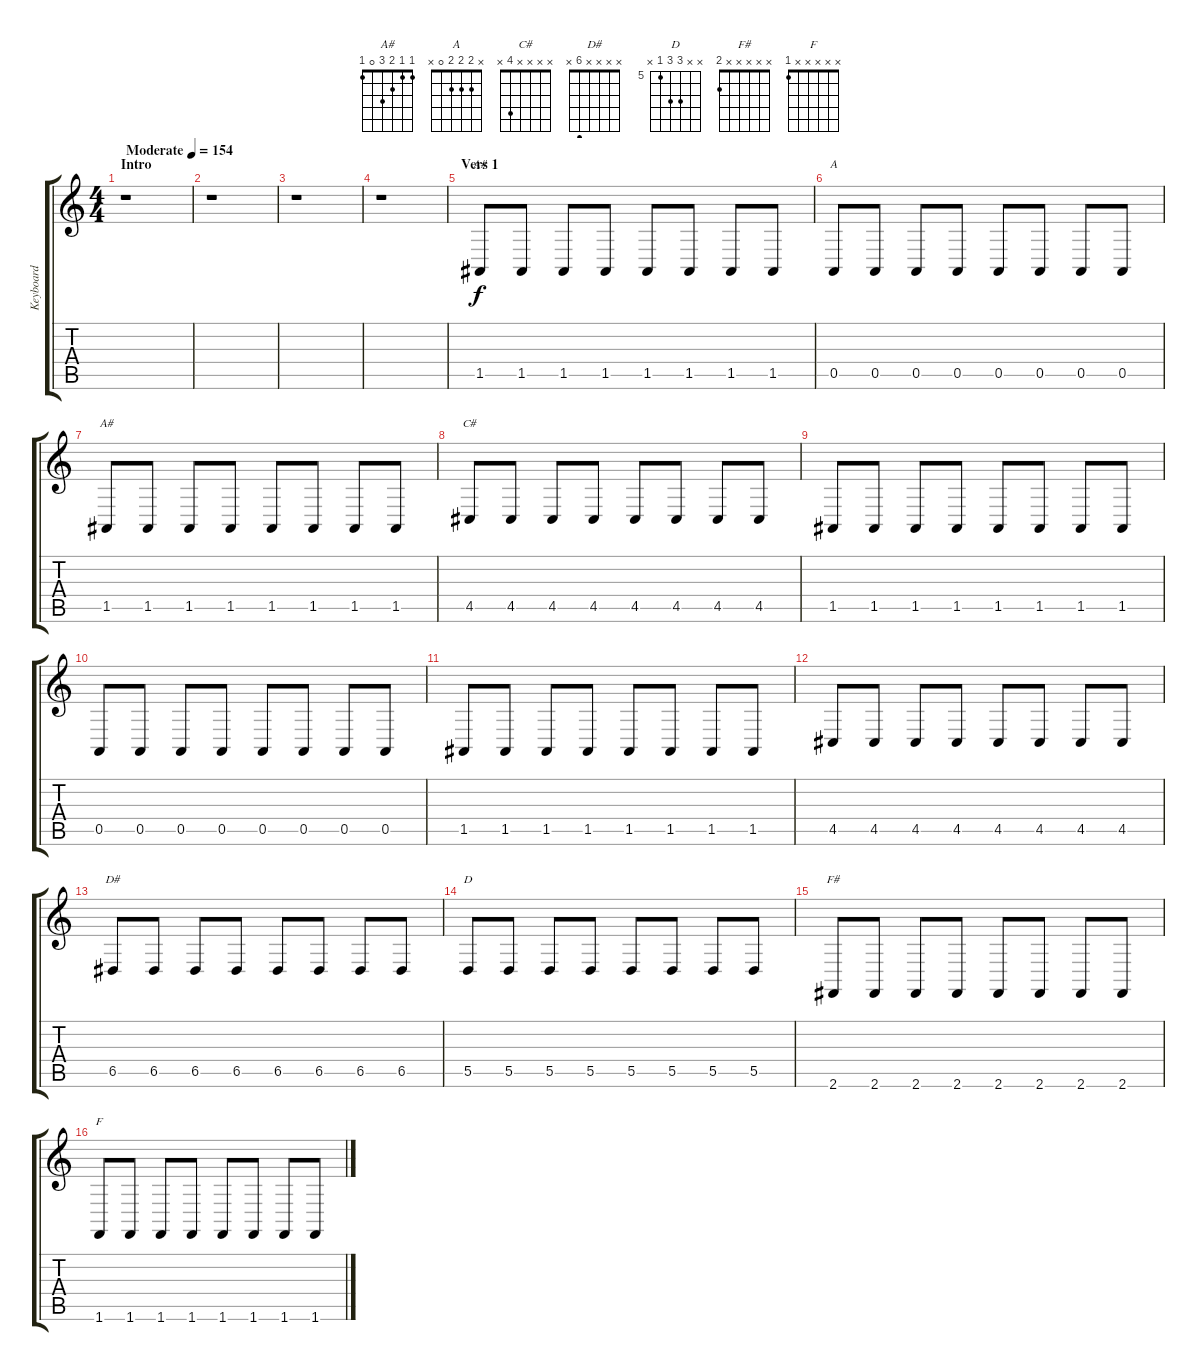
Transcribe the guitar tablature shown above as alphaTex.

\track ("Keyboard" "Keyboard") {instrument electricgrandpiano}
\staff {score tabs}
\tuning (E4 B3 G3 D3 A2 E2) {hide}
\chord ("A#" x 2 2 2 0 x)
\chord ("A" x 2 2 2 0 x)
\chord ("A#" 1 1 2 3 0 1)
\chord ("C#" x x x x 4 x)
\chord ("D#" x x x x 6 x)
\chord ("D" x x 7 7 5 x) {firstfret 5}
\chord ("F#" x x x x x 2)
\chord ("F" x x x x x 1)
\ts (4 4)
\section ("" "Intro")
\tempo (154 "Moderate")
\clef g2
\ks c
r.1{dy f instrument electricgrandpiano} |
r.1 |
r.1 |
r.1 |
\section ("" "Vers 1")
1.5.8{ch "A#"} 1.5.8 1.5.8 1.5.8 1.5.8 1.5.8 1.5.8 1.5.8 |
0.5.8{ch "A"} 0.5.8 0.5.8 0.5.8 0.5.8 0.5.8 0.5.8 0.5.8 |
1.5.8{ch "A#"} 1.5.8 1.5.8 1.5.8 1.5.8 1.5.8 1.5.8 1.5.8 |
4.5.8{ch "C#"} 4.5.8 4.5.8 4.5.8 4.5.8 4.5.8 4.5.8 4.5.8 |
1.5.8 1.5.8 1.5.8 1.5.8 1.5.8 1.5.8 1.5.8 1.5.8 |
0.5.8 0.5.8 0.5.8 0.5.8 0.5.8 0.5.8 0.5.8 0.5.8 |
1.5.8 1.5.8 1.5.8 1.5.8 1.5.8 1.5.8 1.5.8 1.5.8 |
4.5.8 4.5.8 4.5.8 4.5.8 4.5.8 4.5.8 4.5.8 4.5.8 |
6.5.8{ch "D#"} 6.5.8 6.5.8 6.5.8 6.5.8 6.5.8 6.5.8 6.5.8 |
5.5.8{ch "D"} 5.5.8 5.5.8 5.5.8 5.5.8 5.5.8 5.5.8 5.5.8 |
2.6.8{ch "F#"} 2.6.8 2.6.8 2.6.8 2.6.8 2.6.8 2.6.8 2.6.8 |
1.6.8{ch "F"} 1.6.8 1.6.8 1.6.8 1.6.8 1.6.8 1.6.8 1.6.8
